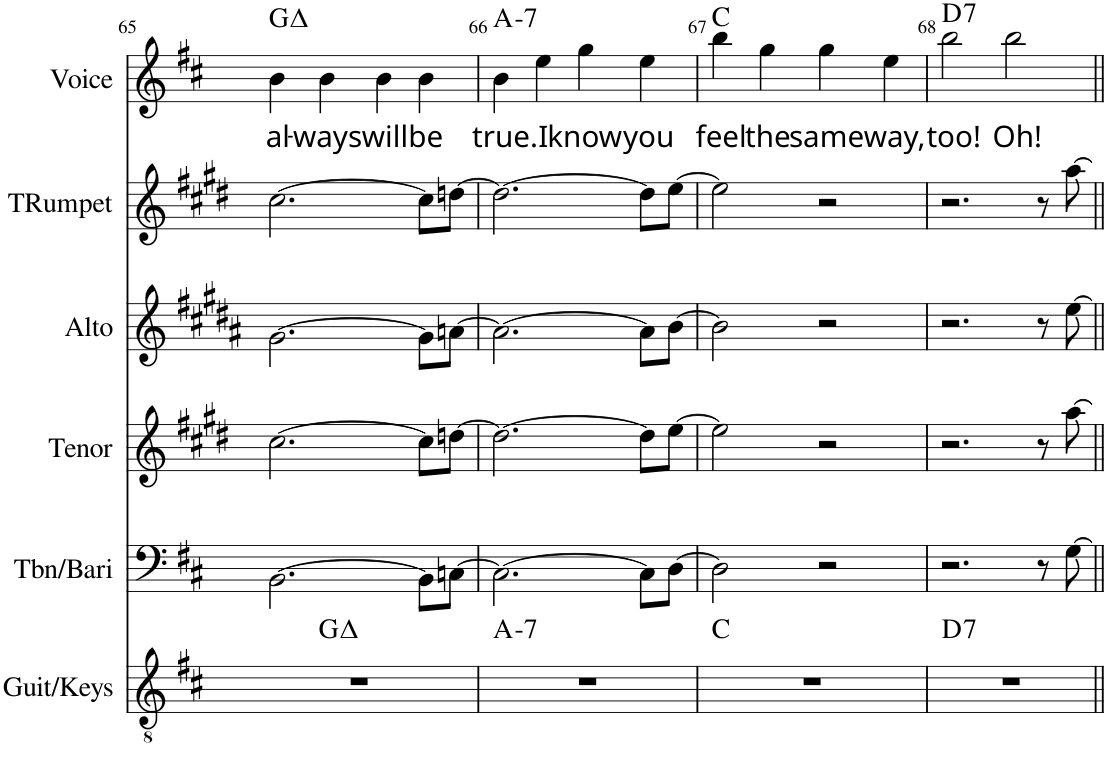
**kern	**harte	**kern	**kern	**kern	**kern	**kern	**text	**harte
*part6	*part6	*part5	*part4	*part3	*part2	*part1	*part1	*part1
*staff6	*	*staff5	*staff4	*staff3	*staff2	*staff1	*staff1	*
*I"Guit/Keys	*	*I"Tbn/Bari	*I"Tenor	*I"Alto	*I"Trumpet	*I"Voice	*	*
*I'Guit/Keys	*	*I'Tbn/Bari	*I'Tenor	*I'Alto	*I'TRumpet	*I'Voice	*	*
!!LO:PB:g=z
*clefGv2	*	*clefF4	*clefG2	*clefG2	*clefG2	*clefG2	*	*
*	*	*	*Trd8c14	*Trd5c9	*Trd1c2	*	*	*
*k[f#c#]	*	*k[f#c#]	*k[f#c#g#d#]	*k[f#c#g#d#a#]	*k[f#c#g#d#]	*k[f#c#]	*	*
*D:	*	*D:	*	*	*	*D:	*	*
*M4/4	*	*M4/4	*M4/4	*M4/4	*M4/4	*M4/4	*	*
=65	=65	=65	=65	=65	=65	=65	=65	=65
!	!	!	!	!	!	!	!LO:LY:b	!
*^	*	*	*	*	*	*	*	*
1r	4ryy	.	[2.BB\	[2.cc#\	[2.g#\	[2.cc#\	4b\	al-	G:maj
!	!	!	!	!	!	!	!	!LO:LY:b	!
.	2.ryy	G:maj	.	.	.	.	4b\	-ways	.
!	!	!	!	!	!	!	!	!LO:LY:b	!
.	.	.	.	.	.	.	4b\	will	.
!	!	!	!	!	!	!	!	!LO:LY:b	!
.	.	.	8BB\L]	8cc#\L]	8g#\L]	8cc#\L]	4b\	be	.
.	.	.	[8Cn\J	[8ddn\J	[8an\J	[8ddn\J	.	.	.
=66	=66	=66	=66	=66	=66	=66	=66	=66	=66
!	!	!LO:H:kt=7	!	!	!	!	!	!LO:LY:b	!LO:H:kt=7
*v	*v	*	*	*	*	*	*	*	*
1r	A:min7	2.C\_	2.dd\_	2.a\_	2.dd\_	4b\	true.	A:min7
!	!	!	!	!	!	!	!LO:LY:b	!
.	.	.	.	.	.	4ee\	I	.
!	!	!	!	!	!	!	!LO:LY:b	!
.	.	.	.	.	.	4gg\	know	.
!	!	!	!	!	!	!	!LO:LY:b	!
.	.	8C\L]	8dd\L]	8a\L]	8dd\L]	4ee\	you	.
.	.	[8D\J	[8ee\J	[8b\J	[8ee\J	.	.	.
=67	=67	=67	=67	=67	=67	=67	=67	=67
!	!	!	!	!	!	!	!LO:LY:b	!
1r	C:maj	2D\]	2ee\]	2b\]	2ee\]	4bb\	feel	C:maj
!	!	!	!	!	!	!	!LO:LY:b	!
.	.	.	.	.	.	4gg\	the	.
!	!	!	!	!	!	!	!LO:LY:b	!
.	.	2r	2r	2r	2r	4gg\	same	.
!	!	!	!	!	!	!	!LO:LY:b	!
.	.	.	.	.	.	4ee\	way,	.
=68	=68	=68	=68	=68	=68	=68	=68	=68
!	!LO:H:kt=7	!	!	!	!	!	!LO:LY:b	!LO:H:kt=7
1r	D:7	2.r	2.r	2.r	2.r	2bb\	too!	D:7
!	!	!	!	!	!	!	!LO:LY:b	!
.	.	.	.	.	.	2bb\	Oh!	.
.	.	8r	8r	8r	8r	.	.	.
.	.	[8G\	[8aa\	[8ee\	[8aa\	.	.	.
=||	=||	=||	=||	=||	=||	=||	=||	=||
*-	*-	*-	*-	*-	*-	*-	*-	*-
